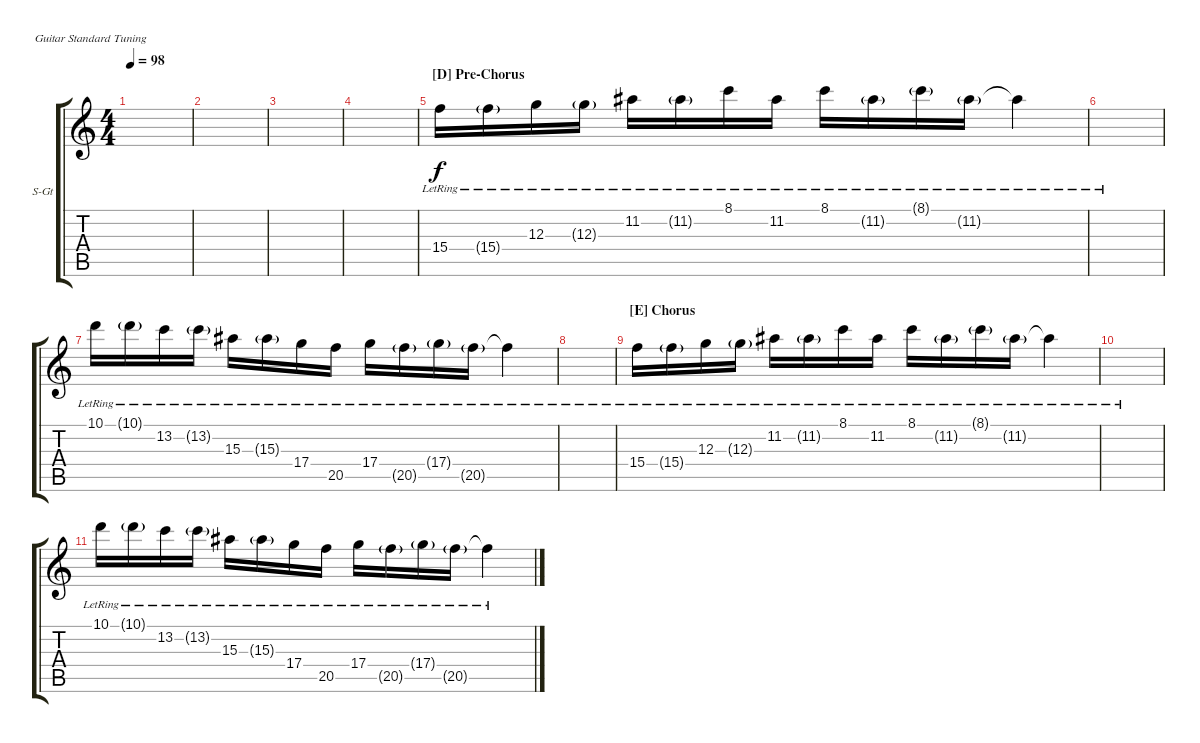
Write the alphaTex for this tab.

\defaultSystemsLayout 4
\bracketExtendMode groupsimilarinstruments
\firstSystemTrackNameOrientation horizontal
\otherSystemsTrackNameOrientation horizontal
\track ("Steel Guitar" "S-Gt") {instrument acousticguitarsteel}
\staff {score tabs}
\tuning (E4 B3 G3 D3 A2 E2)
\ts (4 4)
\tempo 98
\clef g2
\ks c
|
|
|
|
\section ("D" "Pre-Chorus")
15.4{lr}.16 15.4{g lr}.16 12.3{lr}.16 12.3{g lr}.16 11.2{lr}.16 11.2{g lr}.16 8.1{lr}.16 11.2{lr}.16 8.1{lr}.16 11.2{g lr}.16 8.1{g lr}.16 11.2{g lr}.16 11.2{lr t}.4 |
|
10.1{lr}.16 10.1{g lr}.16 13.2{lr}.16 13.2{g lr}.16 15.3{lr}.16 15.3{g lr}.16 17.4{lr}.16 20.5{lr}.16 17.4{lr}.16 20.5{g lr}.16 17.4{g lr}.16 20.5{g lr}.16 20.5{lr t}.4 |
|
\section ("E" "Chorus")
15.4{lr}.16 15.4{g lr}.16 12.3{lr}.16 12.3{g lr}.16 11.2{lr}.16 11.2{g lr}.16 8.1{lr}.16 11.2{lr}.16 8.1{lr}.16 11.2{g lr}.16 8.1{g lr}.16 11.2{g lr}.16 11.2{lr t}.4 |
|
10.1{lr}.16 10.1{g lr}.16 13.2{lr}.16 13.2{g lr}.16 15.3{lr}.16 15.3{g lr}.16 17.4{lr}.16 20.5{lr}.16 17.4{lr}.16 20.5{g lr}.16 17.4{g lr}.16 20.5{g lr}.16 20.5{lr t}.4
